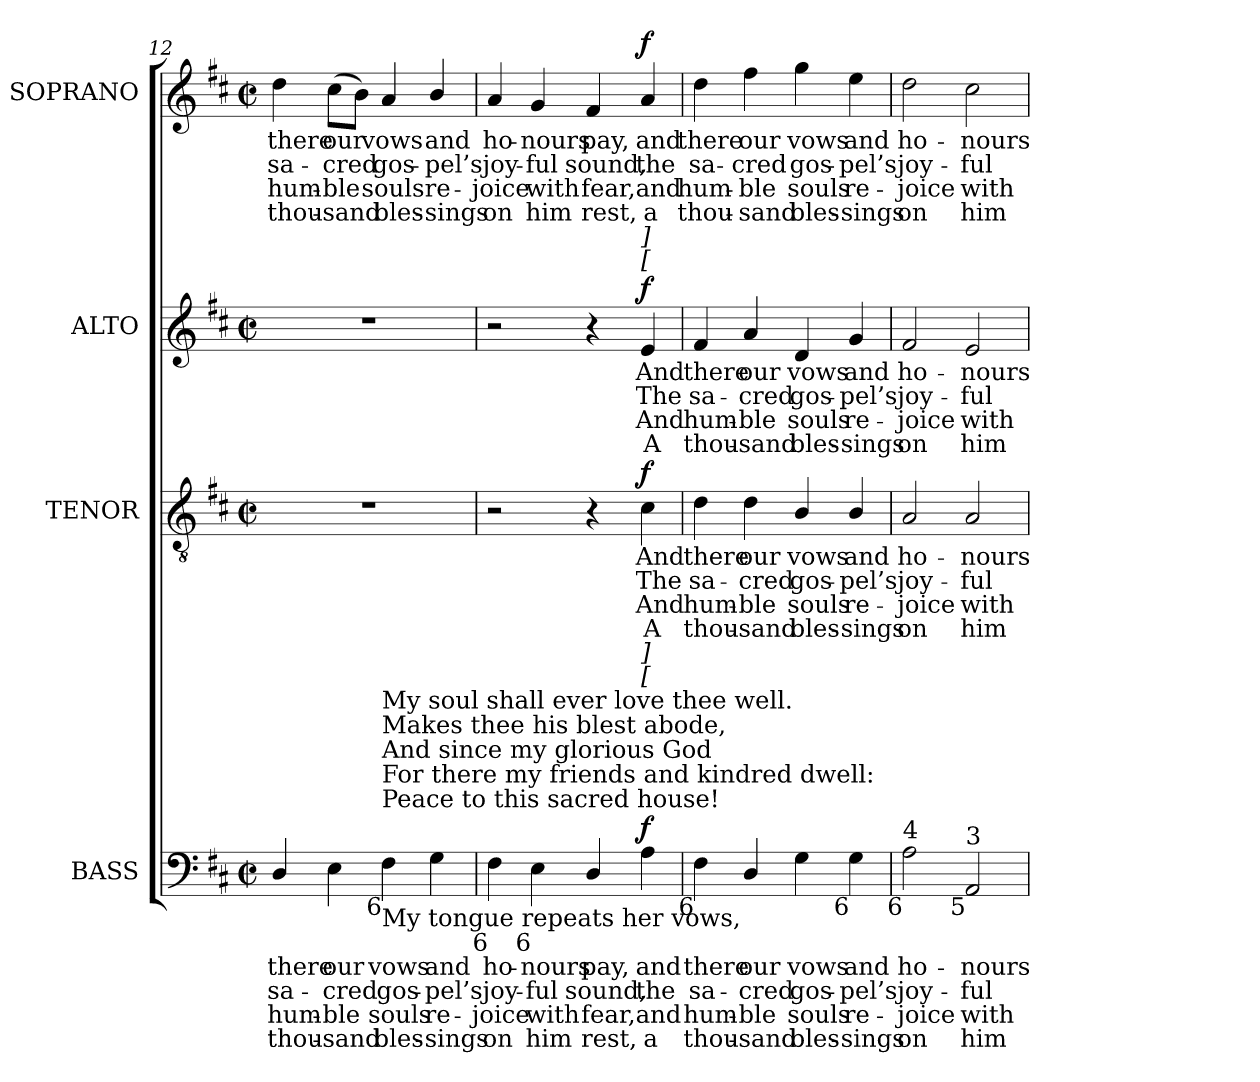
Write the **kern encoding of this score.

**kern	**text	**text	**text	**text	**dynam	**kern	**text	**text	**text	**text	**dynam	**kern	**text	**text	**text	**text	**dynam	**kern	**text	**text	**text	**text	**dynam
*part4	*part4	*part4	*part4	*part4	*part4	*part3	*part3	*part3	*part3	*part3	*part3	*part2	*part2	*part2	*part2	*part2	*part2	*part1	*part1	*part1	*part1	*part1	*part1
*staff4	*staff4	*staff4	*staff4	*staff4	*staff4	*staff3	*staff3	*staff3	*staff3	*staff3	*staff3	*staff2	*staff2	*staff2	*staff2	*staff2	*staff2	*staff1	*staff1	*staff1	*staff1	*staff1	*staff1
*I"BASS	*	*	*	*	*	*I"TENOR	*	*	*	*	*	*I"ALTO	*	*	*	*	*	*I"SOPRANO	*	*	*	*	*
*I'B.	*	*	*	*	*	*I'T.	*	*	*	*	*	*I'A.	*	*	*	*	*	*I'S.	*	*	*	*	*
*clefF4	*	*	*	*	*	*clefGv2	*	*	*	*	*	*clefG2	*	*	*	*	*	*clefG2	*	*	*	*	*
*	*	*	*	*	*	*ITrd7c12	*	*	*	*	*	*	*	*	*	*	*	*	*	*	*	*	*
*k[f#c#]	*	*	*	*	*	*k[f#c#]	*	*	*	*	*	*k[f#c#]	*	*	*	*	*	*k[f#c#]	*	*	*	*	*
*D:	*	*	*	*	*	*D:	*	*	*	*	*	*D:	*	*	*	*	*	*D:	*	*	*	*	*
*M2/2	*	*	*	*	*	*M2/2	*	*	*	*	*	*M2/2	*	*	*	*	*	*M2/2	*	*	*	*	*
*met(c|)	*	*	*	*	*	*met(c|)	*	*	*	*	*	*met(c|)	*	*	*	*	*	*met(c|)	*	*	*	*	*
=12	=12	=12	=12	=12	=12	=12	=12	=12	=12	=12	=12	=12	=12	=12	=12	=12	=12	=12	=12	=12	=12	=12	=12
!	!LO:LY:b:color=#000000	!LO:LY:b:color=#000000	!LO:LY:b:color=#000000	!LO:LY:b:color=#000000	!	!	!	!	!	!	!	!	!	!	!	!	!	!	!	!	!	!	!
!	!	!	!	!	!	!	!	!	!	!	!	!	!	!	!	!	!	!	!LO:LY:b:color=#000000	!LO:LY:b:color=#000000	!LO:LY:b:color=#000000	!LO:LY:b:color=#000000	!
4Di/	there	sa-	hum-	-thou-	.	1r	.	.	.	.	.	1r	.	.	.	.	.	4ddi\	there	sa-	hum-	-thou-	.
!	!LO:LY:b:color=#000000	!LO:LY:b:color=#000000	!LO:LY:b:color=#000000	!LO:LY:b:color=#000000	!	!	!	!	!	!	!	!	!	!	!	!	!	!	!	!	!	!	!
!	!	!	!	!	!	!	!	!	!	!	!	!	!	!	!	!	!	!	!LO:LY:b:color=#000000	!LO:LY:b:color=#000000	!LO:LY:b:color=#000000	!LO:LY:b:color=#000000	!
4Ei\	our	-cred	-ble	sand	.	.	.	.	.	.	.	.	.	.	.	.	.	(8cc#i\L	our	-cred	-ble	sand	.
.	.	.	.	.	.	.	.	.	.	.	.	.	.	.	.	.	.	8bi\J)	.	.	.	.	.
!	!LO:LY:b:color=#000000	!LO:LY:b:color=#000000	!LO:LY:b:color=#000000	!LO:LY:b:color=#000000	!	!	!	!	!	!	!	!	!	!	!	!	!	!	!	!	!	!	!
!LO:TX:b:t=My tongue repeats her vows,	!	!	!	!	!	!	!	!	!	!	!	!	!	!	!	!	!	!	!	!	!	!	!
!LO:TX:t=Peace to this sacred house!	!	!	!	!	!	!	!	!	!	!	!	!	!	!	!	!	!	!	!	!	!	!	!
!LO:TX:t=For there my friends and kindred dwell&colon;	!	!	!	!	!	!	!	!	!	!	!	!	!	!	!	!	!	!	!	!	!	!	!
!LO:TX:t=And since my glorious God	!	!	!	!	!	!	!	!	!	!	!	!	!	!	!	!	!	!	!	!	!	!	!
!LO:TX:t=Makes thee his blest abode,	!	!	!	!	!	!	!	!	!	!	!	!	!	!	!	!	!	!	!	!	!	!	!
!LO:TX:t=My soul shall ever love thee well.	!	!	!	!	!	!	!	!	!	!	!	!	!	!	!	!	!	!	!	!	!	!	!
!LO:TX:b:rj:t=6	!	!	!	!	!	!	!	!	!	!	!	!	!	!	!	!	!	!	!	!	!	!	!
!	!	!	!	!	!	!	!	!	!	!	!	!	!	!	!	!	!	!	!LO:LY:b:color=#000000	!LO:LY:b:color=#000000	!LO:LY:b:color=#000000	!LO:LY:b:color=#000000	!
4F#i\	vows	gos-	souls	bles-	.	.	.	.	.	.	.	.	.	.	.	.	.	4ai/	vows	gos-	souls	bles-	.
!	!LO:LY:b:color=#000000	!LO:LY:b:color=#000000	!LO:LY:b:color=#000000	!LO:LY:b:color=#000000	!	!	!	!	!	!	!	!	!	!	!	!	!	!	!	!	!	!	!
!	!	!	!	!	!	!	!	!	!	!	!	!	!	!	!	!	!	!	!LO:LY:b:color=#000000	!LO:LY:b:color=#000000	!LO:LY:b:color=#000000	!LO:LY:b:color=#000000	!
4Gi\	and	-pel’s	-re-	-sings	.	.	.	.	.	.	.	.	.	.	.	.	.	4bi/	and	-pel’s	-re-	-sings	.
=13	=13	=13	=13	=13	=13	=13	=13	=13	=13	=13	=13	=13	=13	=13	=13	=13	=13	=13	=13	=13	=13	=13	=13
!	!LO:LY:b:color=#000000	!LO:LY:b:color=#000000	!LO:LY:b:color=#000000	!LO:LY:b:color=#000000	!	!	!	!	!	!	!	!	!	!	!	!	!	!	!	!	!	!	!
!LO:TX:b:rj:t=6	!	!	!	!	!	!	!	!	!	!	!	!	!	!	!	!	!	!	!	!	!	!	!
!	!	!	!	!	!	!	!	!	!	!	!	!	!	!	!	!	!	!	!LO:LY:b:color=#000000	!LO:LY:b:color=#000000	!LO:LY:b:color=#000000	!LO:LY:b:color=#000000	!
4F#i\	ho-	joy-	joice	on	.	2r	.	.	.	.	.	2r	.	.	.	.	.	4ai/	ho-	joy-	joice	on	.
!	!LO:LY:b:color=#000000	!LO:LY:b:color=#000000	!LO:LY:b:color=#000000	!LO:LY:b:color=#000000	!	!	!	!	!	!	!	!	!	!	!	!	!	!	!	!	!	!	!
!LO:TX:b:rj:t=6	!	!	!	!	!	!	!	!	!	!	!	!	!	!	!	!	!	!	!	!	!	!	!
!	!	!	!	!	!	!	!	!	!	!	!	!	!	!	!	!	!	!	!LO:LY:b:color=#000000	!LO:LY:b:color=#000000	!LO:LY:b:color=#000000	!LO:LY:b:color=#000000	!
4Ei\	-nours	-ful	with	him	.	.	.	.	.	.	.	.	.	.	.	.	.	4gi/	-nours	-ful	with	him	.
!	!LO:LY:b:color=#000000	!LO:LY:b:color=#000000	!LO:LY:b:color=#000000	!LO:LY:b:color=#000000	!	!	!	!	!	!	!	!	!	!	!	!	!	!	!	!	!	!	!
!	!	!	!	!	!	!	!	!	!	!	!	!	!	!	!	!	!	!	!LO:LY:b:color=#000000	!LO:LY:b:color=#000000	!LO:LY:b:color=#000000	!LO:LY:b:color=#000000	!
4Di/	pay,	sound,	fear,	rest,	.	4r	.	.	.	.	.	4r	.	.	.	.	.	4f#i/	pay,	sound,	fear,	rest,	.
!	!LO:LY:b:color=#000000	!LO:LY:b:color=#000000	!LO:LY:b:color=#000000	!LO:LY:b:color=#000000	!	!	!	!	!	!	!	!	!	!	!	!	!	!	!	!	!	!	!
!	!	!	!	!	!	!	!LO:LY:b:color=#000000	!LO:LY:b:color=#000000	!LO:LY:b:color=#000000	!LO:LY:b:color=#000000	!	!	!	!	!	!	!	!	!	!	!	!	!
!	!	!	!	!	!	!	!	!	!	!	!	!	!LO:LY:b:color=#000000	!LO:LY:b:color=#000000	!LO:LY:b:color=#000000	!LO:LY:b:color=#000000	!	!	!	!	!	!	!
!	!	!	!	!	!	!	!	!	!	!	!	!LO:TX:a:i:t=[	!	!	!	!	!	!	!	!	!	!	!
!	!	!	!	!	!	!	!	!	!	!	!	!LO:TX:a:i:t=]	!	!	!	!	!	!	!	!	!	!	!
!LO:TX:a:i:t=[	!	!	!	!	!	!	!	!	!	!	!	!	!	!	!	!	!	!	!	!	!	!	!
!LO:TX:a:i:t=]	!	!	!	!	!	!	!	!	!	!	!	!	!	!	!	!	!	!	!	!	!	!	!
!	!	!	!	!	!	!	!	!	!	!	!	!	!	!	!	!	!	!	!LO:LY:b:color=#000000	!LO:LY:b:color=#000000	!LO:LY:b:color=#000000	!LO:LY:b:color=#000000	!
4Ai\	and	the	and	a	f	4C#i\	And	The	And	A	f	4ei/	And	The	And	A	f	4ai/	and	the	and	a	f
=14	=14	=14	=14	=14	=14	=14	=14	=14	=14	=14	=14	=14	=14	=14	=14	=14	=14	=14	=14	=14	=14	=14	=14
!	!LO:LY:b:color=#000000	!LO:LY:b:color=#000000	!LO:LY:b:color=#000000	!LO:LY:b:color=#000000	!	!	!	!	!	!	!	!	!	!	!	!	!	!	!	!	!	!	!
!	!	!	!	!	!	!	!LO:LY:b:color=#000000	!LO:LY:b:color=#000000	!LO:LY:b:color=#000000	!LO:LY:b:color=#000000	!	!	!	!	!	!	!	!	!	!	!	!	!
!	!	!	!	!	!	!	!	!	!	!	!	!	!LO:LY:b:color=#000000	!LO:LY:b:color=#000000	!LO:LY:b:color=#000000	!LO:LY:b:color=#000000	!	!	!	!	!	!	!
!LO:TX:b:rj:t=6	!	!	!	!	!	!	!	!	!	!	!	!	!	!	!	!	!	!	!	!	!	!	!
!	!	!	!	!	!	!	!	!	!	!	!	!	!	!	!	!	!	!	!LO:LY:b:color=#000000	!LO:LY:b:color=#000000	!LO:LY:b:color=#000000	!LO:LY:b:color=#000000	!
4F#i\	there	sa-	hum-	-thou-	.	4Di\	there	sa-	hum-	-thou-	.	4f#i/	there	sa-	hum-	-thou-	.	4ddi\	there	sa-	hum-	-thou-	.
!	!LO:LY:b:color=#000000	!LO:LY:b:color=#000000	!LO:LY:b:color=#000000	!LO:LY:b:color=#000000	!	!	!	!	!	!	!	!	!	!	!	!	!	!	!	!	!	!	!
!	!	!	!	!	!	!	!LO:LY:b:color=#000000	!LO:LY:b:color=#000000	!LO:LY:b:color=#000000	!LO:LY:b:color=#000000	!	!	!	!	!	!	!	!	!	!	!	!	!
!	!	!	!	!	!	!	!	!	!	!	!	!	!LO:LY:b:color=#000000	!LO:LY:b:color=#000000	!LO:LY:b:color=#000000	!LO:LY:b:color=#000000	!	!	!	!	!	!	!
!	!	!	!	!	!	!	!	!	!	!	!	!	!	!	!	!	!	!	!LO:LY:b:color=#000000	!LO:LY:b:color=#000000	!LO:LY:b:color=#000000	!LO:LY:b:color=#000000	!
4Di/	our	-cred	-ble	sand	.	4Di\	our	-cred	-ble	sand	.	4ai/	our	-cred	-ble	sand	.	4ff#i\	our	-cred	-ble	sand	.
!	!LO:LY:b:color=#000000	!LO:LY:b:color=#000000	!LO:LY:b:color=#000000	!LO:LY:b:color=#000000	!	!	!	!	!	!	!	!	!	!	!	!	!	!	!	!	!	!	!
!	!	!	!	!	!	!	!LO:LY:b:color=#000000	!LO:LY:b:color=#000000	!LO:LY:b:color=#000000	!LO:LY:b:color=#000000	!	!	!	!	!	!	!	!	!	!	!	!	!
!	!	!	!	!	!	!	!	!	!	!	!	!	!LO:LY:b:color=#000000	!LO:LY:b:color=#000000	!LO:LY:b:color=#000000	!LO:LY:b:color=#000000	!	!	!	!	!	!	!
!	!	!	!	!	!	!	!	!	!	!	!	!	!	!	!	!	!	!	!LO:LY:b:color=#000000	!LO:LY:b:color=#000000	!LO:LY:b:color=#000000	!LO:LY:b:color=#000000	!
4Gi\	vows	gos-	souls	bles-	.	4BBi/	vows	gos-	souls	bles-	.	4di/	vows	gos-	souls	bles-	.	4ggi\	vows	gos-	souls	bles-	.
!	!LO:LY:b:color=#000000	!LO:LY:b:color=#000000	!LO:LY:b:color=#000000	!LO:LY:b:color=#000000	!	!	!	!	!	!	!	!	!	!	!	!	!	!	!	!	!	!	!
!	!	!	!	!	!	!	!LO:LY:b:color=#000000	!LO:LY:b:color=#000000	!LO:LY:b:color=#000000	!LO:LY:b:color=#000000	!	!	!	!	!	!	!	!	!	!	!	!	!
!	!	!	!	!	!	!	!	!	!	!	!	!	!LO:LY:b:color=#000000	!LO:LY:b:color=#000000	!LO:LY:b:color=#000000	!LO:LY:b:color=#000000	!	!	!	!	!	!	!
!LO:TX:b:rj:t=6	!	!	!	!	!	!	!	!	!	!	!	!	!	!	!	!	!	!	!	!	!	!	!
!	!	!	!	!	!	!	!	!	!	!	!	!	!	!	!	!	!	!	!LO:LY:b:color=#000000	!LO:LY:b:color=#000000	!LO:LY:b:color=#000000	!LO:LY:b:color=#000000	!
4Gi\	and	-pel’s	-re-	-sings	.	4BBi/	and	-pel’s	-re-	-sings	.	4gi/	and	-pel’s	-re-	-sings	.	4eei\	and	-pel’s	-re-	-sings	.
=15	=15	=15	=15	=15	=15	=15	=15	=15	=15	=15	=15	=15	=15	=15	=15	=15	=15	=15	=15	=15	=15	=15	=15
!	!LO:LY:b:color=#000000	!LO:LY:b:color=#000000	!LO:LY:b:color=#000000	!LO:LY:b:color=#000000	!	!	!	!	!	!	!	!	!	!	!	!	!	!	!	!	!	!	!
!	!	!	!	!	!	!	!LO:LY:b:color=#000000	!LO:LY:b:color=#000000	!LO:LY:b:color=#000000	!LO:LY:b:color=#000000	!	!	!	!	!	!	!	!	!	!	!	!	!
!	!	!	!	!	!	!	!	!	!	!	!	!	!LO:LY:b:color=#000000	!LO:LY:b:color=#000000	!LO:LY:b:color=#000000	!LO:LY:b:color=#000000	!	!	!	!	!	!	!
!LO:TX:b:rj:t=6	!	!	!	!	!	!	!	!	!	!	!	!	!	!	!	!	!	!	!	!	!	!	!
!LO:TX:t=4	!	!	!	!	!	!	!	!	!	!	!	!	!	!	!	!	!	!	!	!	!	!	!
!	!	!	!	!	!	!	!	!	!	!	!	!	!	!	!	!	!	!	!LO:LY:b:color=#000000	!LO:LY:b:color=#000000	!LO:LY:b:color=#000000	!LO:LY:b:color=#000000	!
2Ai\	ho-	joy-	joice	on	.	2AAi/	ho-	joy-	joice	on	.	2f#i/	ho-	joy-	joice	on	.	2ddi\	ho-	joy-	joice	on	.
!	!LO:LY:b:color=#000000	!LO:LY:b:color=#000000	!LO:LY:b:color=#000000	!LO:LY:b:color=#000000	!	!	!	!	!	!	!	!	!	!	!	!	!	!	!	!	!	!	!
!	!	!	!	!	!	!	!LO:LY:b:color=#000000	!LO:LY:b:color=#000000	!LO:LY:b:color=#000000	!LO:LY:b:color=#000000	!	!	!	!	!	!	!	!	!	!	!	!	!
!	!	!	!	!	!	!	!	!	!	!	!	!	!LO:LY:b:color=#000000	!LO:LY:b:color=#000000	!LO:LY:b:color=#000000	!LO:LY:b:color=#000000	!	!	!	!	!	!	!
!LO:TX:b:rj:t=5	!	!	!	!	!	!	!	!	!	!	!	!	!	!	!	!	!	!	!	!	!	!	!
!LO:TX:t=3	!	!	!	!	!	!	!	!	!	!	!	!	!	!	!	!	!	!	!	!	!	!	!
!	!	!	!	!	!	!	!	!	!	!	!	!	!	!	!	!	!	!	!LO:LY:b:color=#000000	!LO:LY:b:color=#000000	!LO:LY:b:color=#000000	!LO:LY:b:color=#000000	!
2AAi/	-nours	-ful	with	him	.	2AAi/	-nours	-ful	with	him	.	2ei/	-nours	-ful	with	him	.	2cc#i\	-nours	-ful	with	him	.
=	=	=	=	=	=	=	=	=	=	=	=	=	=	=	=	=	=	=	=	=	=	=	=
*-	*-	*-	*-	*-	*-	*-	*-	*-	*-	*-	*-	*-	*-	*-	*-	*-	*-	*-	*-	*-	*-	*-	*-
